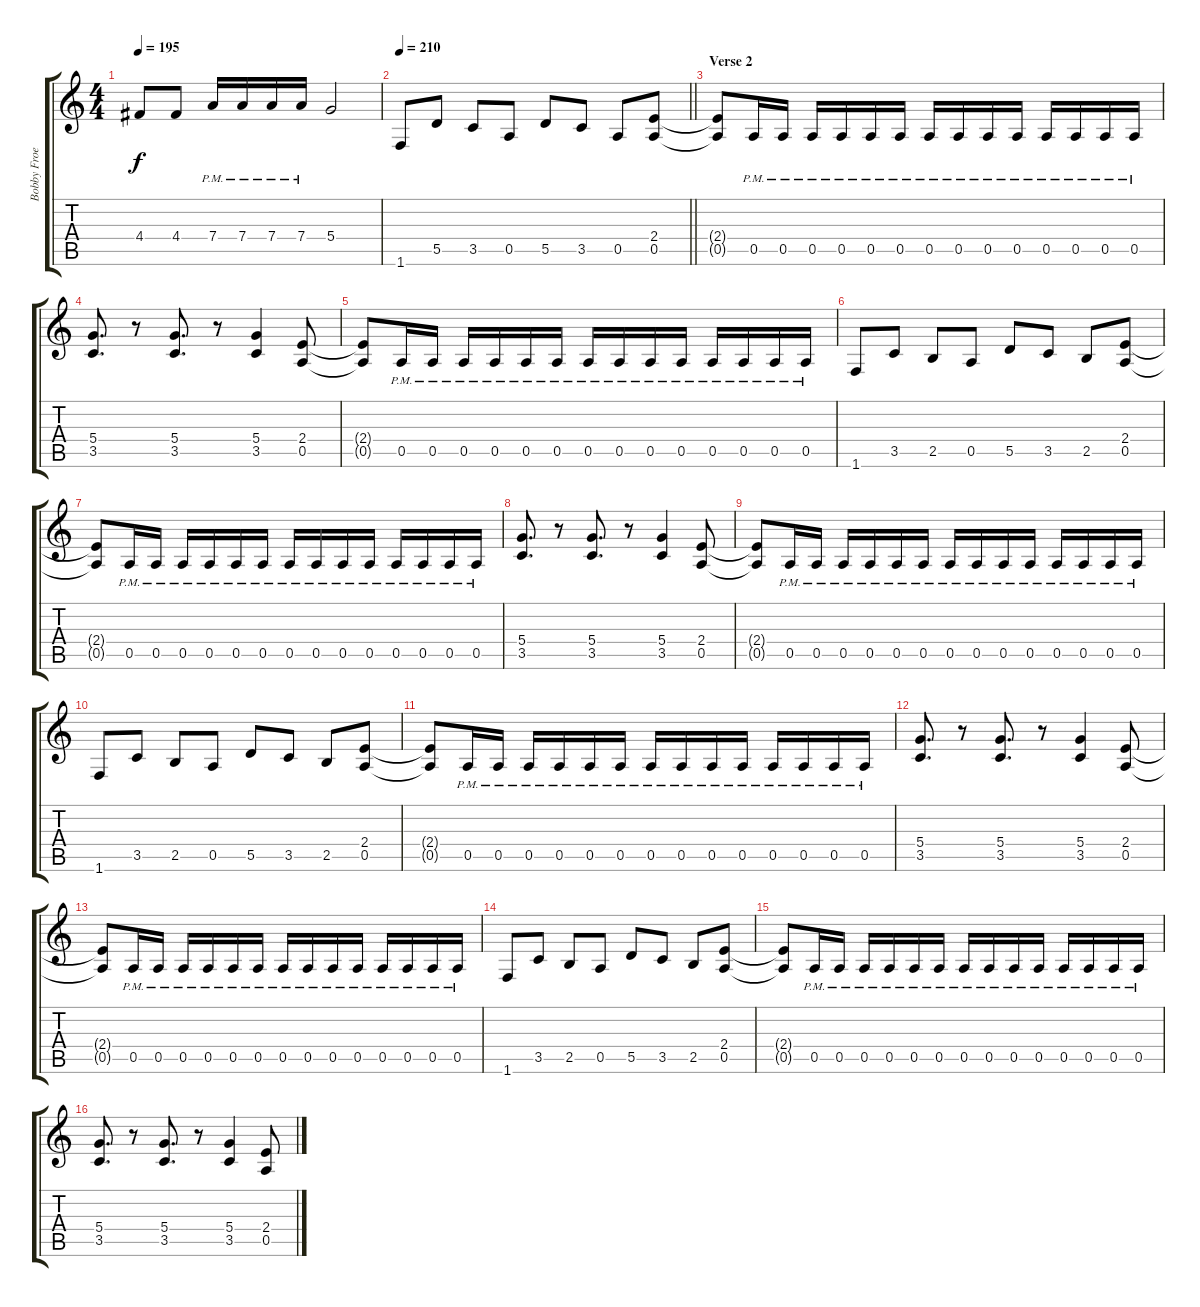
\track ("Bobby Froese" "Bobby Froe") {instrument distortionguitar}
\staff {score tabs}
\tuning (E4 B3 G3 D3 A2 E2) {hide}
\ts (4 4)
\tempo 195
\clef g2
\ks c
4.4{t}.8{dy f} 4.4.8 7.4{pm}.16 7.4{pm}.16 7.4{pm}.16 7.4{pm}.16 5.4.2 |
\tempo 210
\barLineRight lightlight
1.6.8 5.5.8 3.5.8 0.5.8 5.5.8 3.5.8 0.5.8 (2.4 0.5).8 |
\section ("" "Verse 2")
(2.4{t} 0.5{t}).8 0.5{pm}.16 0.5{pm}.16 0.5{pm}.16 0.5{pm}.16 0.5{pm}.16 0.5{pm}.16 0.5{pm}.16 0.5{pm}.16 0.5{pm}.16 0.5{pm}.16 0.5{pm}.16 0.5{pm}.16 0.5{pm}.16 0.5{pm}.16 |
(5.4 3.5).8{d} r.8 (5.4 3.5).8{d} r.8 (5.4 3.5).4 (2.4 0.5).8 |
(2.4{t} 0.5{t}).8 0.5{pm}.16 0.5{pm}.16 0.5{pm}.16 0.5{pm}.16 0.5{pm}.16 0.5{pm}.16 0.5{pm}.16 0.5{pm}.16 0.5{pm}.16 0.5{pm}.16 0.5{pm}.16 0.5{pm}.16 0.5{pm}.16 0.5{pm}.16 |
1.6.8 3.5.8 2.5.8 0.5.8 5.5.8 3.5.8 2.5.8 (2.4 0.5).8 |
(2.4{t} 0.5{t}).8 0.5{pm}.16 0.5{pm}.16 0.5{pm}.16 0.5{pm}.16 0.5{pm}.16 0.5{pm}.16 0.5{pm}.16 0.5{pm}.16 0.5{pm}.16 0.5{pm}.16 0.5{pm}.16 0.5{pm}.16 0.5{pm}.16 0.5{pm}.16 |
(5.4 3.5).8{d} r.8 (5.4 3.5).8{d} r.8 (5.4 3.5).4 (2.4 0.5).8 |
(2.4{t} 0.5{t}).8 0.5{pm}.16 0.5{pm}.16 0.5{pm}.16 0.5{pm}.16 0.5{pm}.16 0.5{pm}.16 0.5{pm}.16 0.5{pm}.16 0.5{pm}.16 0.5{pm}.16 0.5{pm}.16 0.5{pm}.16 0.5{pm}.16 0.5{pm}.16 |
1.6.8 3.5.8 2.5.8 0.5.8 5.5.8 3.5.8 2.5.8 (2.4 0.5).8 |
(2.4{t} 0.5{t}).8 0.5{pm}.16 0.5{pm}.16 0.5{pm}.16 0.5{pm}.16 0.5{pm}.16 0.5{pm}.16 0.5{pm}.16 0.5{pm}.16 0.5{pm}.16 0.5{pm}.16 0.5{pm}.16 0.5{pm}.16 0.5{pm}.16 0.5{pm}.16 |
(5.4 3.5).8{d} r.8 (5.4 3.5).8{d} r.8 (5.4 3.5).4 (2.4 0.5).8 |
(2.4{t} 0.5{t}).8 0.5{pm}.16 0.5{pm}.16 0.5{pm}.16 0.5{pm}.16 0.5{pm}.16 0.5{pm}.16 0.5{pm}.16 0.5{pm}.16 0.5{pm}.16 0.5{pm}.16 0.5{pm}.16 0.5{pm}.16 0.5{pm}.16 0.5{pm}.16 |
1.6.8 3.5.8 2.5.8 0.5.8 5.5.8 3.5.8 2.5.8 (2.4 0.5).8 |
(2.4{t} 0.5{t}).8 0.5{pm}.16 0.5{pm}.16 0.5{pm}.16 0.5{pm}.16 0.5{pm}.16 0.5{pm}.16 0.5{pm}.16 0.5{pm}.16 0.5{pm}.16 0.5{pm}.16 0.5{pm}.16 0.5{pm}.16 0.5{pm}.16 0.5{pm}.16 |
(5.4 3.5).8{d} r.8 (5.4 3.5).8{d} r.8 (5.4 3.5).4 (2.4 0.5).8
